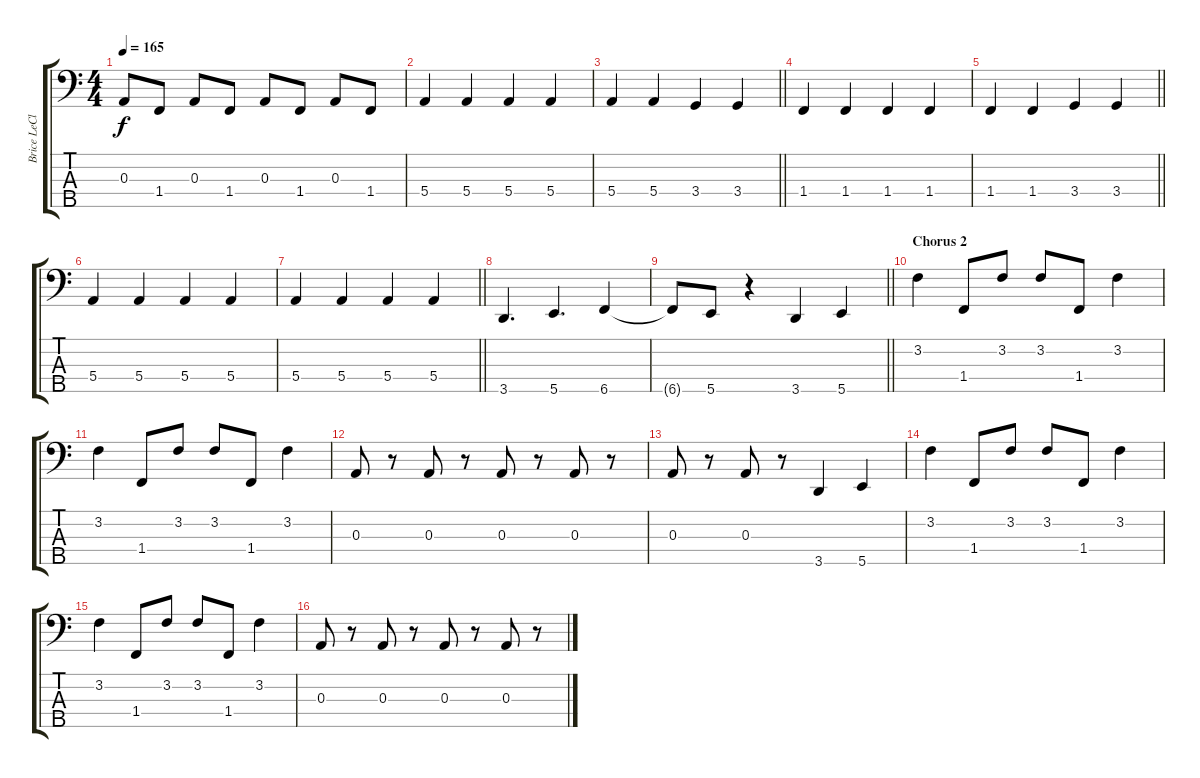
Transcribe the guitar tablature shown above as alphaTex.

\track ("Brice LeClercq" "Brice LeCl") {instrument electricbasspick}
\staff {score tabs}
\tuning (G2 D2 A1 E1 B0) {hide}
\ts (4 4)
\tempo 165
\clef f4
\ks c
0.3.8{dy f} 1.4.8 0.3.8 1.4.8 0.3.8 1.4.8 0.3.8 1.4.8 |
5.4.4 5.4.4 5.4.4 5.4.4 |
\barLineRight lightlight
5.4.4 5.4.4 3.4.4 3.4.4 |
1.4.4 1.4.4 1.4.4 1.4.4 |
\barLineRight lightlight
1.4.4 1.4.4 3.4.4 3.4.4 |
5.4.4 5.4.4 5.4.4 5.4.4 |
\barLineRight lightlight
5.4.4 5.4.4 5.4.4 5.4.4 |
3.5.4{d} 5.5.4{d} 6.5.4 |
\barLineRight lightlight
6.5{t}.8 5.5.8 r.4 3.5.4 5.5.4 |
\section ("" "Chorus 2")
3.2.4 1.4.8 3.2.8 3.2.8 1.4.8 3.2.4 |
3.2.4 1.4.8 3.2.8 3.2.8 1.4.8 3.2.4 |
0.3.8 r.8 0.3.8 r.8 0.3.8 r.8 0.3.8 r.8 |
0.3.8 r.8 0.3.8 r.8 3.5.4 5.5.4 |
3.2.4 1.4.8 3.2.8 3.2.8 1.4.8 3.2.4 |
3.2.4 1.4.8 3.2.8 3.2.8 1.4.8 3.2.4 |
0.3.8 r.8 0.3.8 r.8 0.3.8 r.8 0.3.8 r.8
